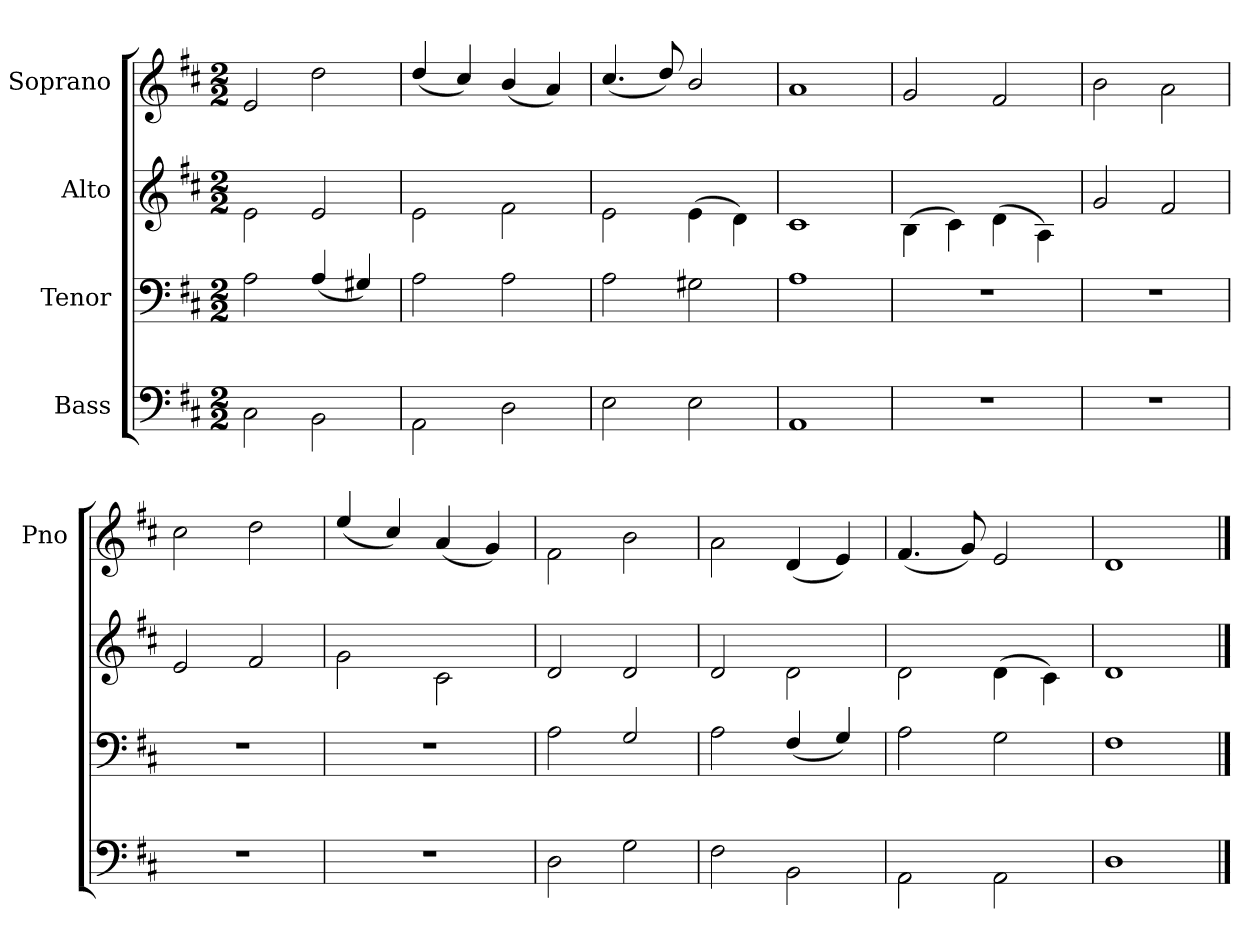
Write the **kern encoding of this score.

**kern	**kern	**kern	**kern
*part4	*part3	*part2	*part1
*staff4	*staff3	*staff2	*staff1
*I"Bass	*I"Tenor	*I"Alto	*I"Soprano
*	*	*	*I'Pno
*clefF4	*clefF4	*clefG2	*clefG2
*k[f#c#]	*k[f#c#]	*k[f#c#]	*k[f#c#]
*D:	*D:	*D:	*D:
*M2/2	*M2/2	*M2/2	*M2/2
=	=	=	=
2C#\	2A\	2e\	2e/
2BB\	(>4A/	2e/	2dd\
.	4G#X/)	.	.
=	=	=	=
2AA\	2A\	2e\	(>4dd/
.	.	.	4cc#/)
2D\	2A\	2f#\	(>4b/
.	.	.	4a/)
=	=	=	=
2E\	2A\	2e\	(>4.cc#/
.	.	.	8dd/)
2E\	2G#X\	(<4e\	2b/
.	.	4d\)	.
=	=	=	=
1AA	1A	1c#	1a
=	=	=	=
1r	1r	(<4B\	2g/
.	.	4c#\)	.
.	.	(<4d\	2f#/
.	.	4A\)	.
=	=	=	=
1r	1r	2g/	2b\
.	.	2f#/	2a\
=	=	=	=
1r	1r	2e/	2cc#\
.	.	2f#/	2dd\
=	=	=	=
1r	1r	2g\	(>4ee/
.	.	.	4cc#/)
.	.	2c#\	(>4a/
.	.	.	4g/)
=	=	=	=
2D\	2A\	2d/	2f#\
2G\	2G/	2d/	2b\
=	=	=	=
2F#\	2A\	2d/	2a\
2BB\	(>4F#/	2d\	(>4d/
.	4G/)	.	4e/)
=	=	=	=
2AA\	2A\	2d\	(>4.f#/
.	.	.	8g/)
2AA\	2G\	(<4d\	2e/
.	.	4c#\)	.
=	=	=	=
1D	1F#	1d	1d
==	==	==	==
*-	*-	*-	*-
